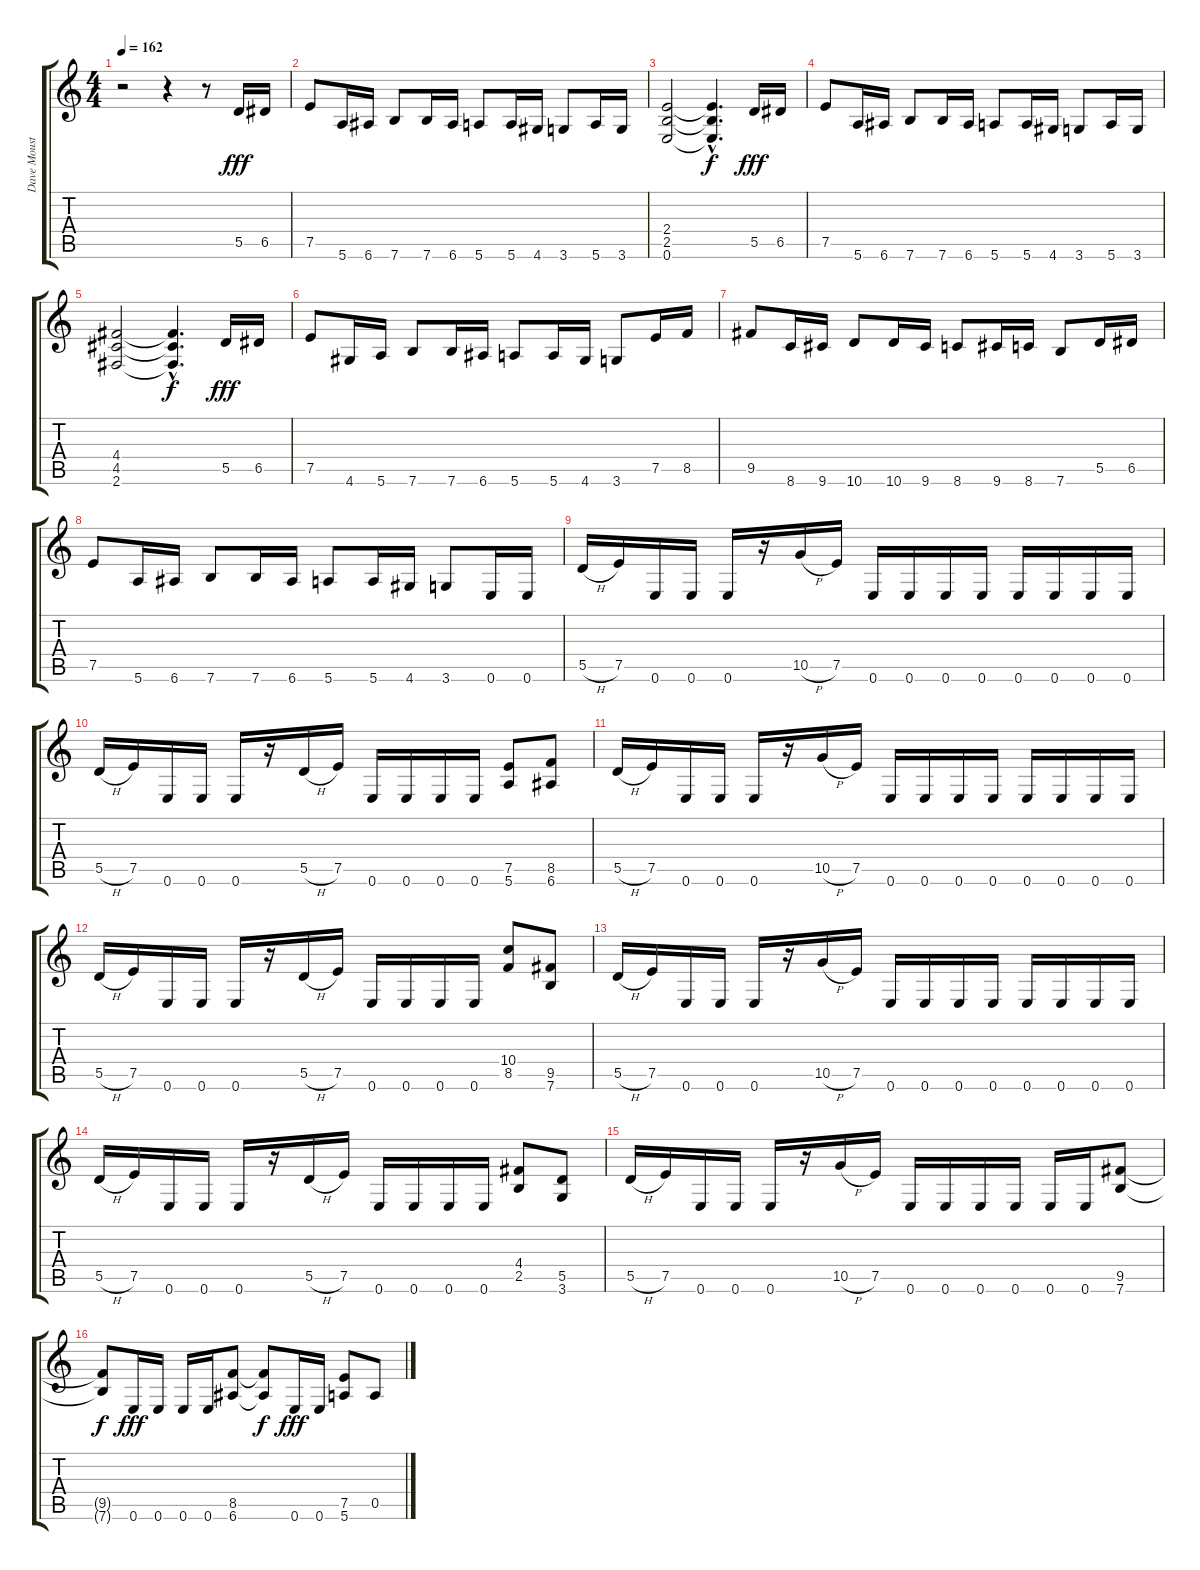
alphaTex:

\track ("Dave Moustaine" "Dave Moust") {instrument distortionguitar}
\staff {score tabs}
\tuning (E4 B3 G3 D3 A2 E2) {hide}
\ts (4 4)
\tempo 162
\clef g2
\ks c
r.2{dy fff instrument distortionguitar} r.4 r.8 5.5.16 6.5.16 |
7.5.8 5.6.16 6.6.16 7.6.8 7.6.16 6.6.16 5.6.8 5.6.16 4.6.16 3.6.8 5.6.16 3.6.16 |
(2.4 2.5 0.6).2 (2.4{hac t} 2.5{hac t} 0.6{hac t}).4{d dy f} 5.5.16{dy fff} 6.5.16 |
7.5.8 5.6.16 6.6.16 7.6.8 7.6.16 6.6.16 5.6.8 5.6.16 4.6.16 3.6.8 5.6.16 3.6.16 |
(4.4 4.5 2.6).2 (4.4{hac t} 4.5{hac t} 2.6{hac t}).4{d dy f} 5.5.16{dy fff} 6.5.16 |
7.5.8 4.6.16 5.6.16 7.6.8 7.6.16 6.6.16 5.6.8 5.6.16 4.6.16 3.6.8 7.5.16 8.5.16 |
9.5.8 8.6.16 9.6.16 10.6.8 10.6.16 9.6.16 8.6.8 9.6.16 8.6.16 7.6.8 5.5.16 6.5.16 |
7.5.8 5.6.16 6.6.16 7.6.8 7.6.16 6.6.16 5.6.8 5.6.16 4.6.16 3.6.8 0.6.16 0.6.16 |
5.5{h}.16 7.5.16 0.6.16 0.6.16 0.6.16 r.16 10.5{h}.16 7.5.16 0.6.16 0.6.16 0.6.16 0.6.16 0.6.16 0.6.16 0.6.16 0.6.16 |
5.5{h}.16 7.5.16 0.6.16 0.6.16 0.6.16 r.16 5.5{h}.16 7.5.16 0.6.16 0.6.16 0.6.16 0.6.16 (7.5 5.6).8 (8.5 6.6).8 |
5.5{h}.16 7.5.16 0.6.16 0.6.16 0.6.16 r.16 10.5{h}.16 7.5.16 0.6.16 0.6.16 0.6.16 0.6.16 0.6.16 0.6.16 0.6.16 0.6.16 |
5.5{h}.16 7.5.16 0.6.16 0.6.16 0.6.16 r.16 5.5{h}.16 7.5.16 0.6.16 0.6.16 0.6.16 0.6.16 (10.4 8.5).8 (9.5 7.6).8 |
5.5{h}.16 7.5.16 0.6.16 0.6.16 0.6.16 r.16 10.5{h}.16 7.5.16 0.6.16 0.6.16 0.6.16 0.6.16 0.6.16 0.6.16 0.6.16 0.6.16 |
5.5{h}.16 7.5.16 0.6.16 0.6.16 0.6.16 r.16 5.5{h}.16 7.5.16 0.6.16 0.6.16 0.6.16 0.6.16 (4.4 2.5).8 (5.5 3.6).8 |
5.5{h}.16 7.5.16 0.6.16 0.6.16 0.6.16 r.16 10.5{h}.16 7.5.16 0.6.16 0.6.16 0.6.16 0.6.16 0.6.16 0.6.16 (9.5 7.6).8 |
(9.5{t} 7.6{t}).8{dy f} 0.6.16{dy fff} 0.6.16 0.6.16 0.6.16 (8.5 6.6).8 (8.5{t} 6.6{t}).8{dy f} 0.6.16{dy fff} 0.6.16 (7.5 5.6).8 0.5.8
